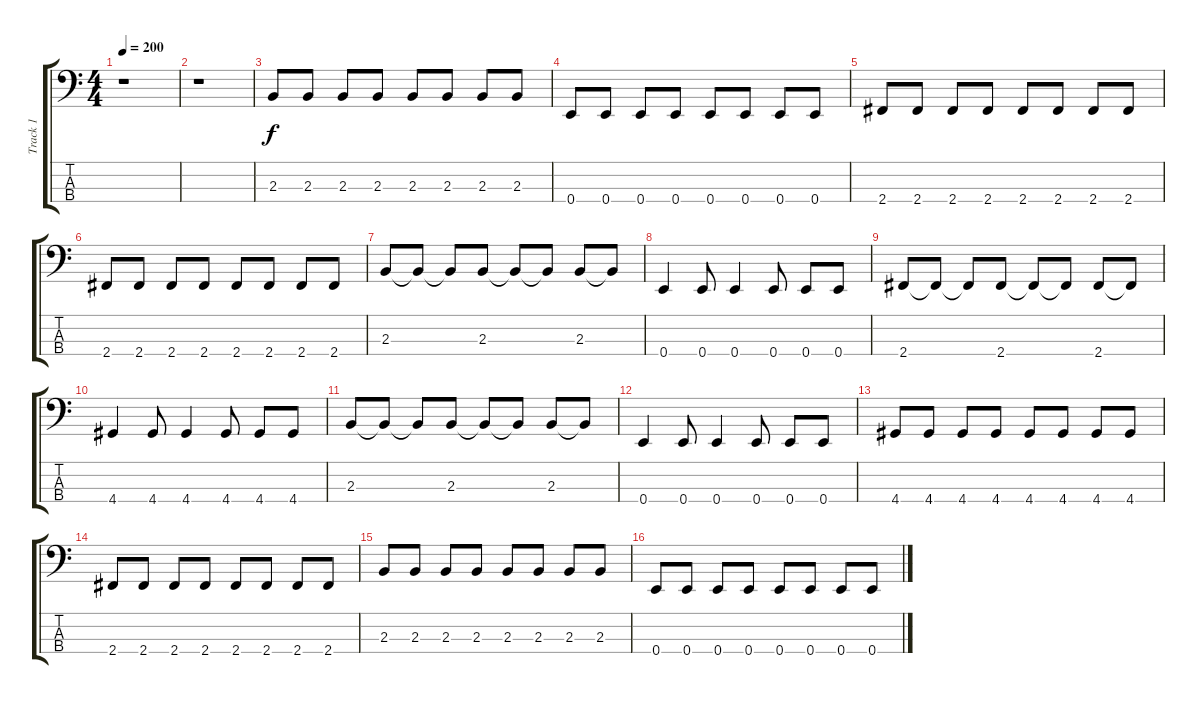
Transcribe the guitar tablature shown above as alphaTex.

\track ("Track 1" "Track 1") {instrument electricbassfinger}
\staff {score tabs}
\tuning (G2 D2 A1 E1) {hide}
\ts (4 4)
\tempo 200
\clef f4
\ks c
r.1{dy f} |
r.1 |
2.3.8 2.3.8 2.3.8 2.3.8 2.3.8 2.3.8 2.3.8 2.3.8 |
0.4.8 0.4.8 0.4.8 0.4.8 0.4.8 0.4.8 0.4.8 0.4.8 |
2.4.8 2.4.8 2.4.8 2.4.8 2.4.8 2.4.8 2.4.8 2.4.8 |
2.4.8 2.4.8 2.4.8 2.4.8 2.4.8 2.4.8 2.4.8 2.4.8 |
2.3.8 2.3{t}.8 2.3{t}.8 2.3.8 2.3{t}.8 2.3{t}.8 2.3.8 2.3{t}.8 |
0.4.4 0.4.8 0.4.4 0.4.8 0.4.8 0.4.8 |
2.4.8 2.4{t}.8 2.4{t}.8 2.4.8 2.4{t}.8 2.4{t}.8 2.4.8 2.4{t}.8 |
4.4.4 4.4.8 4.4.4 4.4.8 4.4.8 4.4.8 |
2.3.8 2.3{t}.8 2.3{t}.8 2.3.8 2.3{t}.8 2.3{t}.8 2.3.8 2.3{t}.8 |
0.4.4 0.4.8 0.4.4 0.4.8 0.4.8 0.4.8 |
4.4.8 4.4.8 4.4.8 4.4.8 4.4.8 4.4.8 4.4.8 4.4.8 |
2.4.8 2.4.8 2.4.8 2.4.8 2.4.8 2.4.8 2.4.8 2.4.8 |
2.3.8 2.3.8 2.3.8 2.3.8 2.3.8 2.3.8 2.3.8 2.3.8 |
0.4.8 0.4.8 0.4.8 0.4.8 0.4.8 0.4.8 0.4.8 0.4.8
